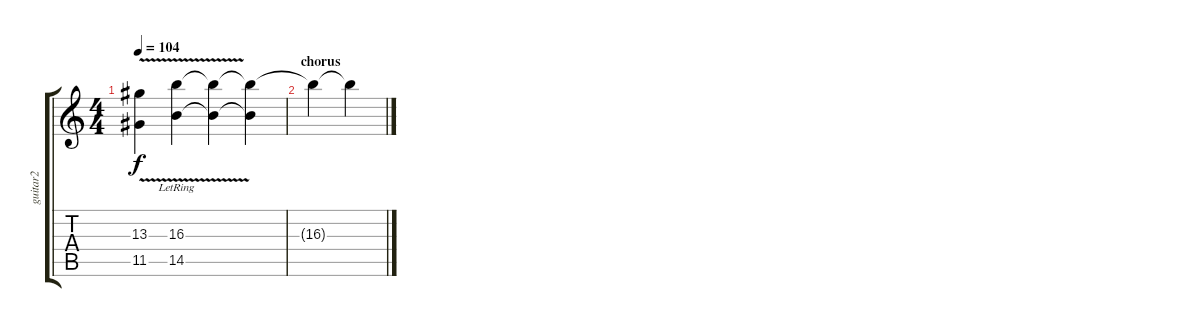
\track ("guitar2" "guitar2") {instrument distortionguitar}
\staff {score tabs}
\tuning (E4 B3 G3 D3 A2 E2) {hide}
\ts (4 4)
\tempo 104
\clef g2
\ks c
(13.3 11.5{v}).4{dy f} (16.3{lr} 14.5{v}).4 (16.3{t} 14.5{t}).4 (16.3{t} 14.5{t}).4 |
\section ("" "chorus")
16.3{t}.4 16.3{t}.4
